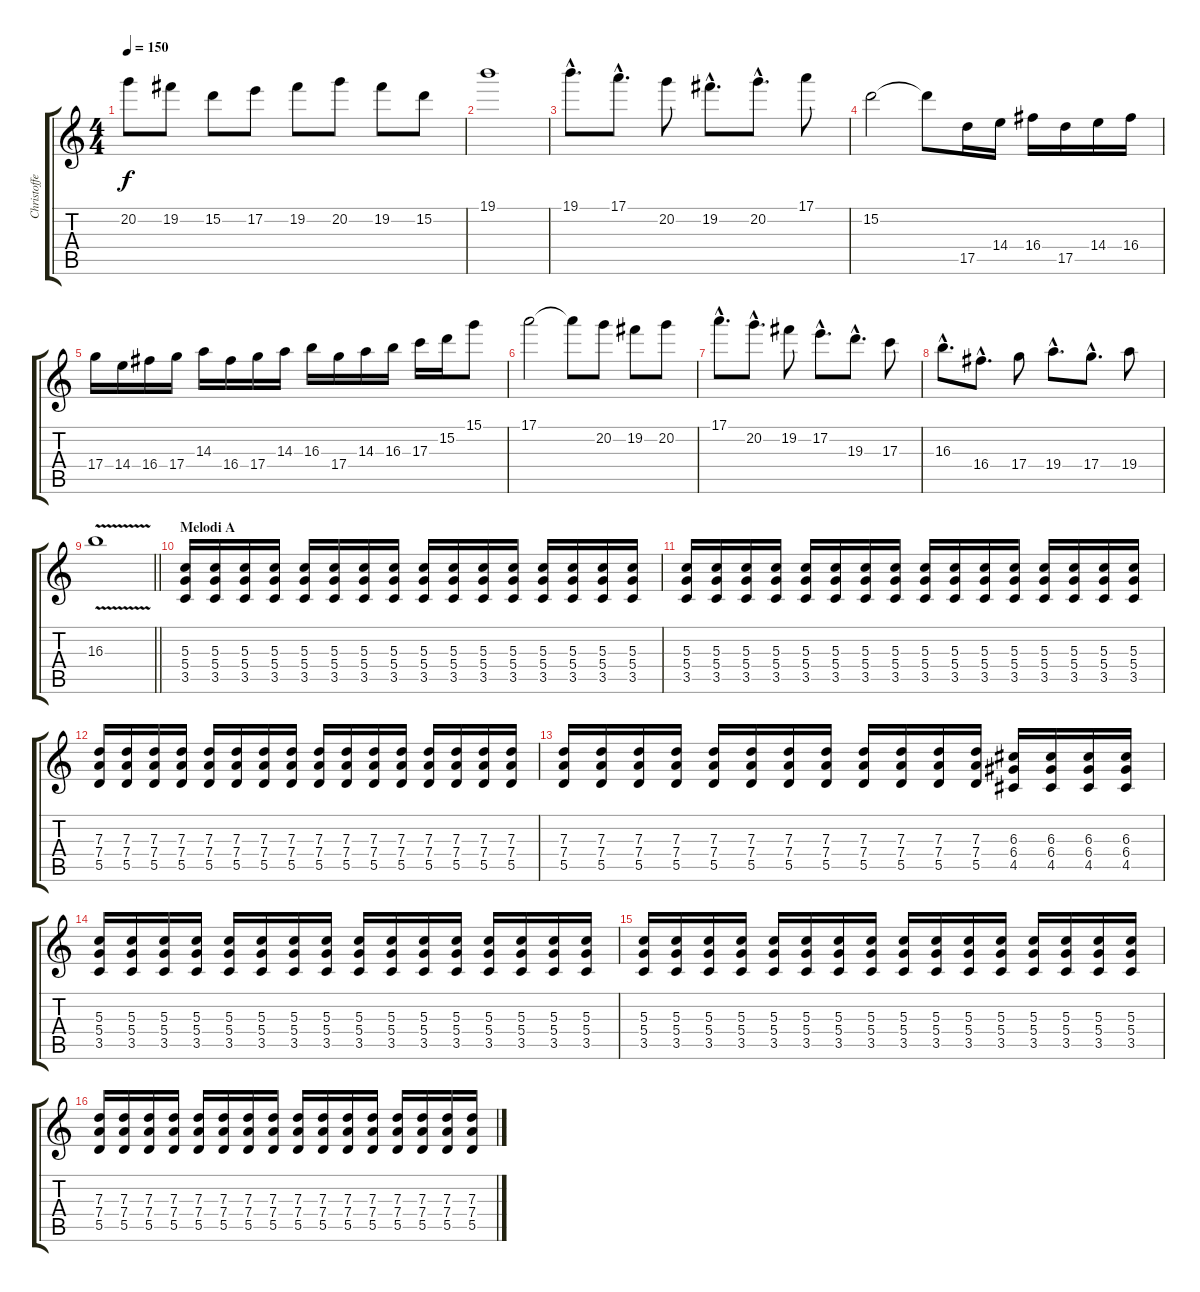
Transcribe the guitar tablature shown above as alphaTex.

\track ("Christoffer" "Christoffe") {instrument distortionguitar}
\staff {score tabs}
\tuning (E4 B3 G3 D3 A2 E2) {hide}
\ts (4 4)
\tempo 150
\clef g2
\ks c
20.2.8{dy f} 19.2.8 15.2.8 17.2.8 19.2.8 20.2.8 19.2.8 15.2.8 |
19.1.1 |
19.1{hac}.8{d} 17.1{hac}.8{d} 20.2.8 19.2{hac}.8{d} 20.2{hac}.8{d} 17.1.8 |
15.2.2 15.2{t}.8 17.5.16 14.4.16 16.4.16 17.5.16 14.4.16 16.4.16 |
17.4.16 14.4.16 16.4.16 17.4.16 14.3.16 16.4.16 17.4.16 14.3.16 16.3.16 17.4.16 14.3.16 16.3.16 17.3.16 15.2.16 15.1.8 |
17.1.2 17.1{t}.8 20.2.8 19.2.8 20.2.8 |
17.1{hac}.8{d} 20.2{hac}.8{d} 19.2.8 17.2{hac}.8{d} 19.3{hac}.8{d} 17.3.8 |
16.3{hac}.8{d} 16.4{hac}.8{d} 17.4.8 19.4{hac}.8{d} 17.4{hac}.8{d} 19.4.8 |
\barLineRight lightlight
16.3{v}.1 |
\section ("" "Melodi A")
(5.3 5.4 3.5).16 (5.3 5.4 3.5).16 (5.3 5.4 3.5).16 (5.3 5.4 3.5).16 (5.3 5.4 3.5).16 (5.3 5.4 3.5).16 (5.3 5.4 3.5).16 (5.3 5.4 3.5).16 (5.3 5.4 3.5).16 (5.3 5.4 3.5).16 (5.3 5.4 3.5).16 (5.3 5.4 3.5).16 (5.3 5.4 3.5).16 (5.3 5.4 3.5).16 (5.3 5.4 3.5).16 (5.3 5.4 3.5).16 |
(5.3 5.4 3.5).16 (5.3 5.4 3.5).16 (5.3 5.4 3.5).16 (5.3 5.4 3.5).16 (5.3 5.4 3.5).16 (5.3 5.4 3.5).16 (5.3 5.4 3.5).16 (5.3 5.4 3.5).16 (5.3 5.4 3.5).16 (5.3 5.4 3.5).16 (5.3 5.4 3.5).16 (5.3 5.4 3.5).16 (5.3 5.4 3.5).16 (5.3 5.4 3.5).16 (5.3 5.4 3.5).16 (5.3 5.4 3.5).16 |
(7.3 7.4 5.5).16 (7.3 7.4 5.5).16 (7.3 7.4 5.5).16 (7.3 7.4 5.5).16 (7.3 7.4 5.5).16 (7.3 7.4 5.5).16 (7.3 7.4 5.5).16 (7.3 7.4 5.5).16 (7.3 7.4 5.5).16 (7.3 7.4 5.5).16 (7.3 7.4 5.5).16 (7.3 7.4 5.5).16 (7.3 7.4 5.5).16 (7.3 7.4 5.5).16 (7.3 7.4 5.5).16 (7.3 7.4 5.5).16 |
(7.3 7.4 5.5).16 (7.3 7.4 5.5).16 (7.3 7.4 5.5).16 (7.3 7.4 5.5).16 (7.3 7.4 5.5).16 (7.3 7.4 5.5).16 (7.3 7.4 5.5).16 (7.3 7.4 5.5).16 (7.3 7.4 5.5).16 (7.3 7.4 5.5).16 (7.3 7.4 5.5).16 (7.3 7.4 5.5).16 (6.3 6.4 4.5).16 (6.3 6.4 4.5).16 (6.3 6.4 4.5).16 (6.3 6.4 4.5).16 |
(5.3 5.4 3.5).16 (5.3 5.4 3.5).16 (5.3 5.4 3.5).16 (5.3 5.4 3.5).16 (5.3 5.4 3.5).16 (5.3 5.4 3.5).16 (5.3 5.4 3.5).16 (5.3 5.4 3.5).16 (5.3 5.4 3.5).16 (5.3 5.4 3.5).16 (5.3 5.4 3.5).16 (5.3 5.4 3.5).16 (5.3 5.4 3.5).16 (5.3 5.4 3.5).16 (5.3 5.4 3.5).16 (5.3 5.4 3.5).16 |
(5.3 5.4 3.5).16 (5.3 5.4 3.5).16 (5.3 5.4 3.5).16 (5.3 5.4 3.5).16 (5.3 5.4 3.5).16 (5.3 5.4 3.5).16 (5.3 5.4 3.5).16 (5.3 5.4 3.5).16 (5.3 5.4 3.5).16 (5.3 5.4 3.5).16 (5.3 5.4 3.5).16 (5.3 5.4 3.5).16 (5.3 5.4 3.5).16 (5.3 5.4 3.5).16 (5.3 5.4 3.5).16 (5.3 5.4 3.5).16 |
(7.3 7.4 5.5).16 (7.3 7.4 5.5).16 (7.3 7.4 5.5).16 (7.3 7.4 5.5).16 (7.3 7.4 5.5).16 (7.3 7.4 5.5).16 (7.3 7.4 5.5).16 (7.3 7.4 5.5).16 (7.3 7.4 5.5).16 (7.3 7.4 5.5).16 (7.3 7.4 5.5).16 (7.3 7.4 5.5).16 (7.3 7.4 5.5).16 (7.3 7.4 5.5).16 (7.3 7.4 5.5).16 (7.3 7.4 5.5).16
